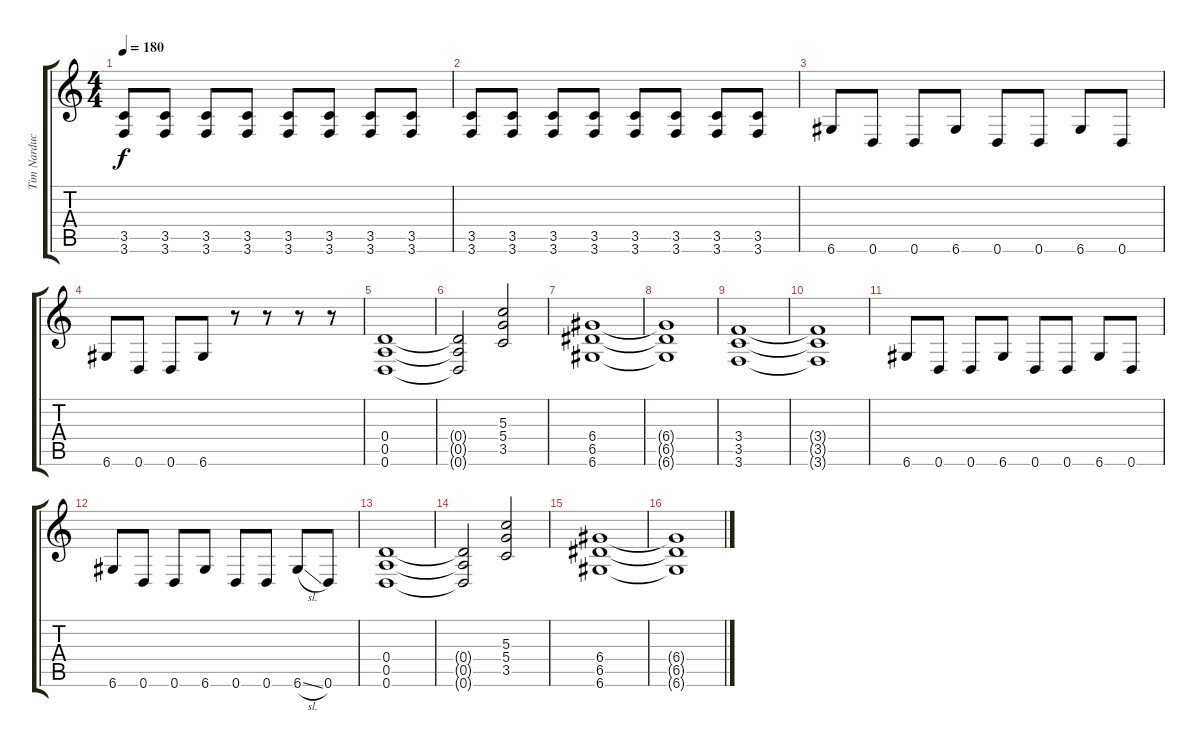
\track ("Tim Narducci" "Tim Narduc") {instrument distortionguitar}
\staff {score tabs}
\tuning (E4 B3 G3 D3 A2 D2) {hide}
\ts (4 4)
\tempo 180
\clef g2
\ks c
(3.5 3.6).8{dy f} (3.5 3.6).8 (3.5 3.6).8 (3.5 3.6).8 (3.5 3.6).8 (3.5 3.6).8 (3.5 3.6).8 (3.5 3.6).8 |
(3.5 3.6).8 (3.5 3.6).8 (3.5 3.6).8 (3.5 3.6).8 (3.5 3.6).8 (3.5 3.6).8 (3.5 3.6).8 (3.5 3.6).8 |
6.6.8 0.6.8 0.6.8 6.6.8 0.6.8 0.6.8 6.6.8 0.6.8 |
6.6.8 0.6.8 0.6.8 6.6.8 r.8 r.8 r.8 r.8 |
(0.4 0.5 0.6).1 |
(0.4{t} 0.5{t} 0.6{t}).2 (5.3 5.4 3.5).2 |
(6.4 6.5 6.6).1 |
(6.4{t} 6.5{t} 6.6{t}).1 |
(3.4 3.5 3.6).1 |
(3.4{t} 3.5{t} 3.6{t}).1 |
6.6.8 0.6.8 0.6.8 6.6.8 0.6.8 0.6.8 6.6.8 0.6.8 |
6.6.8 0.6.8 0.6.8 6.6.8 0.6.8 0.6.8 6.6{sl}.8 0.6.8 |
(0.4 0.5 0.6).1 |
(0.4{t} 0.5{t} 0.6{t}).2 (5.3 5.4 3.5).2 |
(6.4 6.5 6.6).1 |
(6.4{t} 6.5{t} 6.6{t}).1
